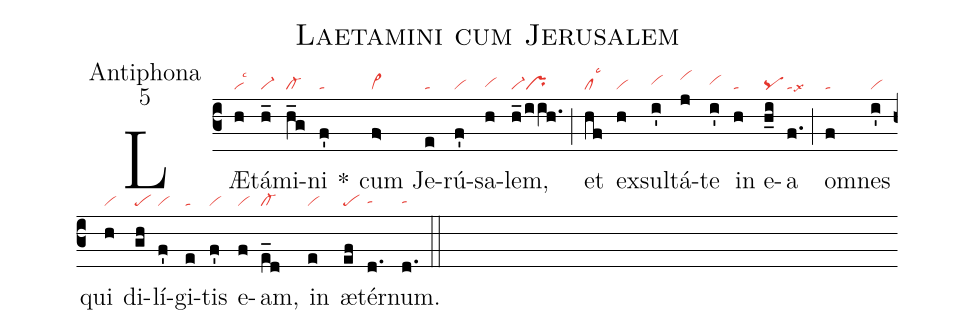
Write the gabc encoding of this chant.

name:Laetamini cum Jerusalem;
office-part:Antiphona;
mode:5;
nabc-lines:1;
%%
(c3)
LÆ(h|vilsc3)tá(h_|vi-)mi(h_g|cl-)ni(f'|ta) *()
cum(f>|vi>) Je(e|ta)rú(f'|vi)sa(h|vihg)lem,(h_/iih.|vi-pr) (;)
et(hf|cllsc3) ex(h|vi)sul(i'|vihh)tá(j|vihj)te(i'|vihh) in(h|ta) e(h_i|pq)a(f.|talsx6) (;)
o(f|ta)mnes(i'|vi) qui(h|vi) di(gh|pe)lí(f'|vi)gi(e|ta)tis(f'|vi) e(f|vi)am,(e_d|cl-) in(e|vi) æ(ef|pe)tér(d.|tahg)num.(d.|tahg) (::)
